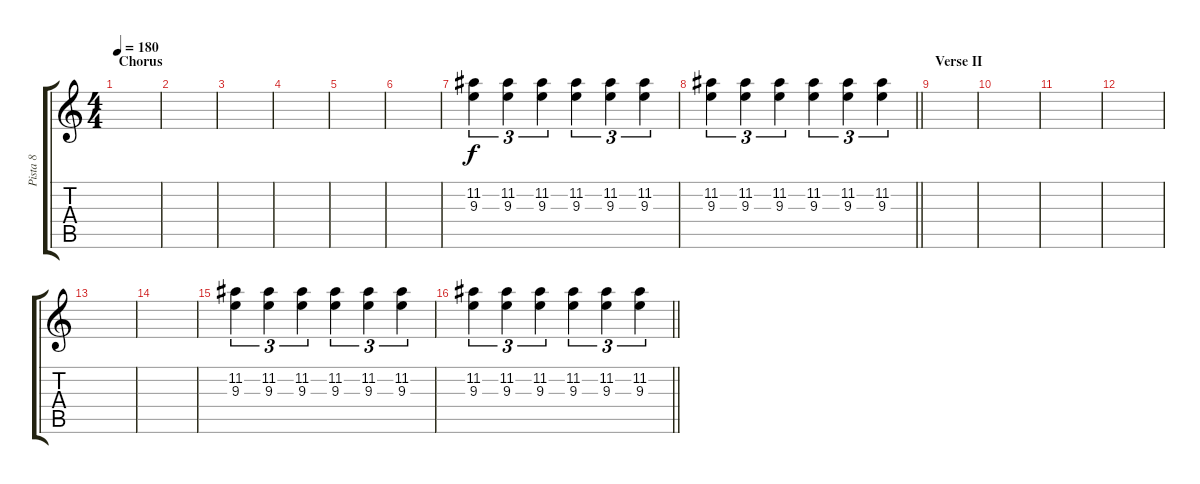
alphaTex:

\track ("Pista 8" "Pista 8") {instrument overdrivenguitar}
\staff {score tabs}
\tuning (E4 B3 G3 D3 A2 D2) {hide}
\ts (4 4)
\section ("" "Chorus")
\tempo 180
\clef g2
\ks c
|
|
|
|
|
|
(11.2 9.3).4{tu (3 2)} (11.2 9.3).4{tu (3 2)} (11.2 9.3).4{tu (3 2)} (11.2 9.3).4{tu (3 2)} (11.2 9.3).4{tu (3 2)} (11.2 9.3).4{tu (3 2)} |
\barLineRight lightlight
(11.2 9.3).4{tu (3 2)} (11.2 9.3).4{tu (3 2)} (11.2 9.3).4{tu (3 2)} (11.2 9.3).4{tu (3 2)} (11.2 9.3).4{tu (3 2)} (11.2 9.3).4{tu (3 2)} |
\section ("" "Verse II")
|
|
|
|
|
|
(11.2 9.3).4{tu (3 2)} (11.2 9.3).4{tu (3 2)} (11.2 9.3).4{tu (3 2)} (11.2 9.3).4{tu (3 2)} (11.2 9.3).4{tu (3 2)} (11.2 9.3).4{tu (3 2)} |
\barLineRight lightlight
(11.2 9.3).4{tu (3 2)} (11.2 9.3).4{tu (3 2)} (11.2 9.3).4{tu (3 2)} (11.2 9.3).4{tu (3 2)} (11.2 9.3).4{tu (3 2)} (11.2 9.3).4{tu (3 2)}
